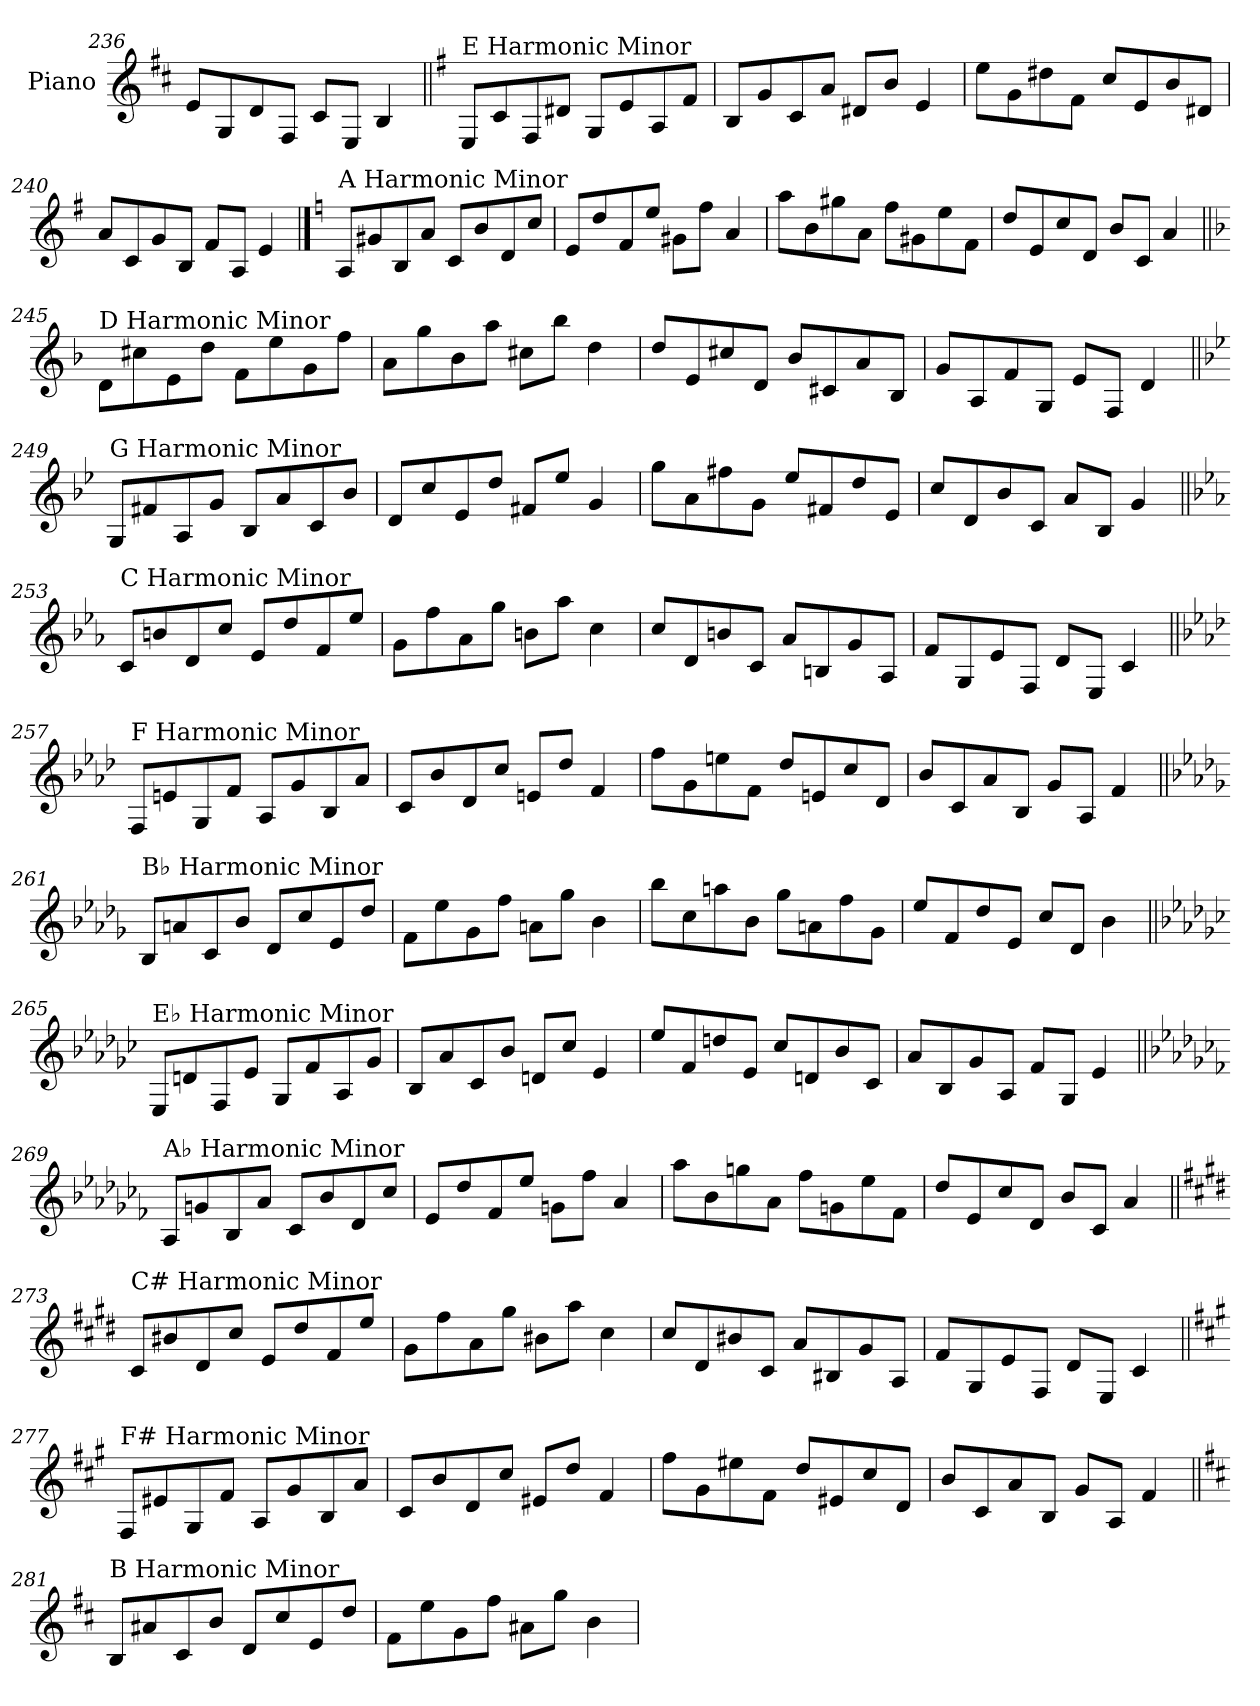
**kern
*part1
*staff1
*I"Piano
*I'Pno.
*clefG2
*k[f#c#]
=236
8e/L
8G/
8d/
8F#/J
8c#/L
8E/J
4B/
!!LO:LB:g=z
=237||
*k[f#]
!LO:TX:a:t=E Harmonic Minor
8E/L
8c/
8F#/
8d#X/J
8G/L
8e/
8A/
8f#/J
=238
8B/L
8g/
8c/
8a/J
8d#X/L
8b/J
4e/
=239
8ee\L
8g\
8dd#X\
8f#\J
8cc/L
8e/
8b/
8d#X/J
=240
8a/L
8c/
8g/
8B/J
8f#/L
8A/J
4e/
!!LO:PB:g=z
==241
*k[]
!LO:TX:a:t=A Harmonic Minor
8A/L
8g#X/
8B/
8a/J
8c/L
8b/
8d/
8cc/J
=242
8e/L
8dd/
8f/
8ee/J
8g#X\L
8ff\J
4a/
=243
8aa\L
8b\
8gg#X\
8a\J
8ff\L
8g#X\
8ee\
8f\J
=244
8dd/L
8e/
8cc/
8d/J
8b/L
8c/J
4a/
!!LO:LB:g=z
=245||
*k[b-]
!LO:TX:a:t=D Harmonic Minor
8d\L
8cc#X\
8e\
8dd\J
8f\L
8ee\
8g\
8ff\J
=246
8a\L
8gg\
8b-\
8aa\J
8cc#X\L
8bb-\J
4dd\
=247
8dd/L
8e/
8cc#X/
8d/J
8b-/L
8c#X/
8a/
8B-/J
=248
8g/L
8A/
8f/
8G/J
8e/L
8F/J
4d/
!!LO:LB:g=z
=249||
*k[b-e-]
!LO:TX:a:t=G Harmonic Minor
8G/L
8f#X/
8A/
8g/J
8B-/L
8a/
8c/
8b-/J
=250
8d/L
8cc/
8e-/
8dd/J
8f#X/L
8ee-/J
4g/
=251
8gg\L
8a\
8ff#X\
8g\J
8ee-/L
8f#X/
8dd/
8e-/J
=252
8cc/L
8d/
8b-/
8c/J
8a/L
8B-/J
4g/
!!LO:LB:g=z
=253||
*k[b-e-a-]
!LO:TX:a:t=C Harmonic Minor
8c/L
8bn/
8d/
8cc/J
8e-/L
8dd/
8f/
8ee-/J
=254
8g\L
8ff\
8a-\
8gg\J
8bn\L
8aa-\J
4cc\
=255
8cc/L
8d/
8bn/
8c/J
8a-/L
8Bn/
8g/
8A-/J
=256
8f/L
8G/
8e-/
8F/J
8d/L
8E-/J
4c/
!!LO:LB:g=z
=257||
*k[b-e-a-d-]
!LO:TX:a:t=F Harmonic Minor
8F/L
8en/
8G/
8f/J
8A-/L
8g/
8B-/
8a-/J
=258
8c/L
8b-/
8d-/
8cc/J
8en/L
8dd-/J
4f/
=259
8ff\L
8g\
8een\
8f\J
8dd-/L
8en/
8cc/
8d-/J
=260
8b-/L
8c/
8a-/
8B-/J
8g/L
8A-/J
4f/
!!LO:LB:g=z
=261||
*k[b-e-a-d-g-]
!LO:TX:a:t=B♭ Harmonic Minor
8B-/L
8an/
8c/
8b-/J
8d-/L
8cc/
8e-/
8dd-/J
=262
8f\L
8ee-\
8g-\
8ff\J
8an\L
8gg-\J
4b-\
=263
8bb-\L
8cc\
8aan\
8b-\J
8gg-\L
8an\
8ff\
8g-\J
=264
8ee-/L
8f/
8dd-/
8e-/J
8cc/L
8d-/J
4b-\
!!LO:PB:g=z
=265||
*k[b-e-a-d-g-c-]
!LO:TX:a:t=E♭ Harmonic Minor
8E-/L
8dn/
8F/
8e-/J
8G-/L
8f/
8A-/
8g-/J
=266
8B-/L
8a-/
8c-/
8b-/J
8dn/L
8cc-/J
4e-/
=267
8ee-/L
8f/
8ddn/
8e-/J
8cc-/L
8dn/
8b-/
8c-/J
=268
8a-/L
8B-/
8g-/
8A-/J
8f/L
8G-/J
4e-/
!!LO:LB:g=z
=269||
*k[b-e-a-d-g-c-f-]
!LO:TX:a:t=A♭ Harmonic Minor
8A-/L
8gn/
8B-/
8a-/J
8c-/L
8b-/
8d-/
8cc-/J
=270
8e-/L
8dd-/
8f-/
8ee-/J
8gn\L
8ff-\J
4a-/
=271
8aa-\L
8b-\
8ggn\
8a-\J
8ff-\L
8gn\
8ee-\
8f-\J
=272
8dd-/L
8e-/
8cc-/
8d-/J
8b-/L
8c-/J
4a-/
!!LO:LB:g=z
=273||
*k[f#c#g#d#]
!LO:TX:a:t=C# Harmonic Minor
8c#/L
8b#X/
8d#/
8cc#/J
8e/L
8dd#/
8f#/
8ee/J
=274
8g#\L
8ff#\
8a\
8gg#\J
8b#X\L
8aa\J
4cc#\
=275
8cc#/L
8d#/
8b#X/
8c#/J
8a/L
8B#X/
8g#/
8A/J
=276
8f#/L
8G#/
8e/
8F#/J
8d#/L
8E/J
4c#/
!!LO:LB:g=z
=277||
*k[f#c#g#]
!LO:TX:a:t=F# Harmonic Minor
8F#/L
8e#X/
8G#/
8f#/J
8A/L
8g#/
8B/
8a/J
=278
8c#/L
8b/
8d/
8cc#/J
8e#X/L
8dd/J
4f#/
=279
8ff#\L
8g#\
8ee#X\
8f#\J
8dd/L
8e#X/
8cc#/
8d/J
=280
8b/L
8c#/
8a/
8B/J
8g#/L
8A/J
4f#/
!!LO:LB:g=z
=281||
*k[f#c#]
!LO:TX:a:t=B Harmonic Minor
8B/L
8a#X/
8c#/
8b/J
8d/L
8cc#/
8e/
8dd/J
=282
8f#\L
8ee\
8g\
8ff#\J
8a#X\L
8gg\J
4b\
=
*-
